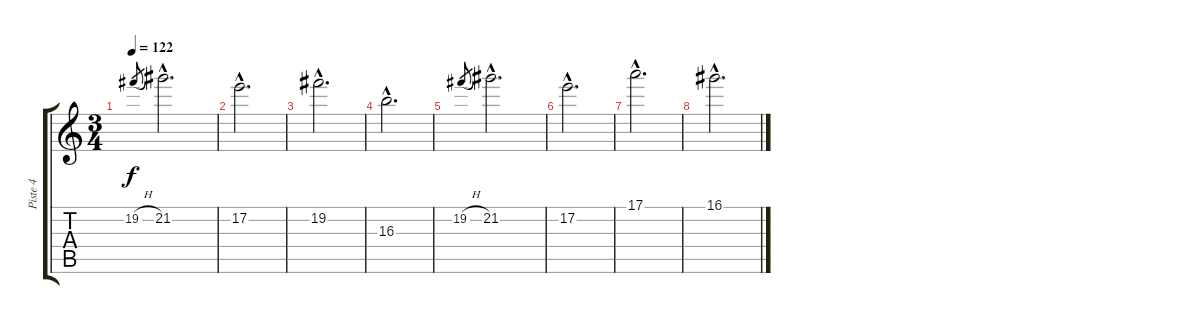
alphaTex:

\track ("Piste 4" "Piste 4") {instrument distortionguitar}
\staff {score tabs}
\tuning (E4 B3 G3 D3 A2 E2) {hide}
\ts (3 4)
\tempo 122
\clef g2
\ks c
19.2{h}.8{gr dy f} 21.2{hac}.2{d} |
17.2{hac}.2{d} |
19.2{hac}.2{d} |
16.3{hac}.2{d} |
19.2{h}.8{gr} 21.2{hac}.2{d} |
17.2{hac}.2{d} |
17.1{hac}.2{d} |
16.1{hac}.2{d}
